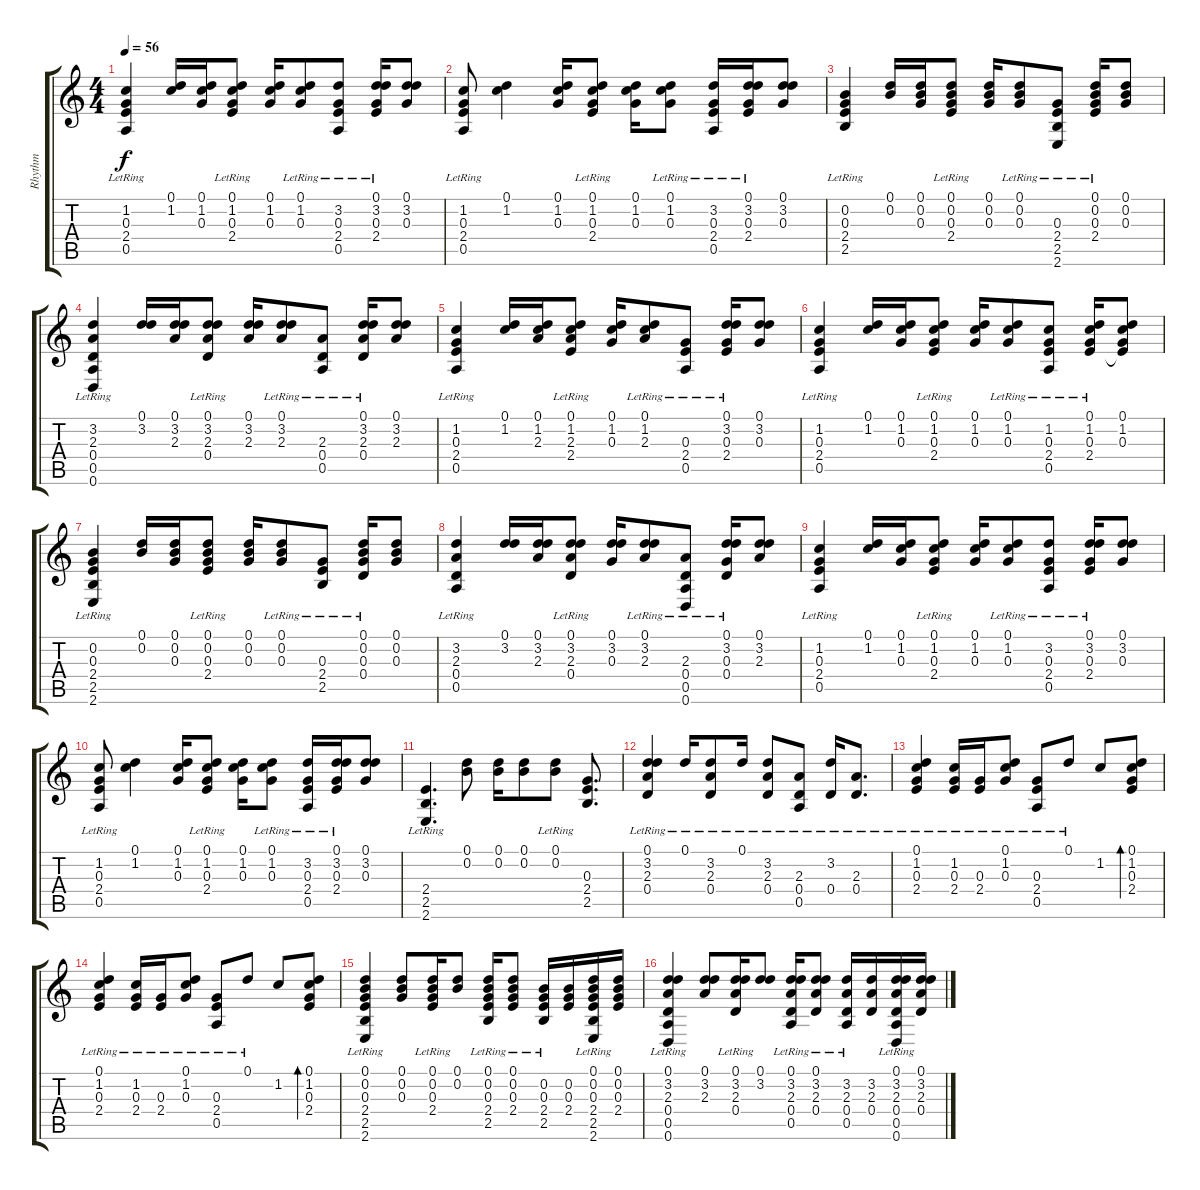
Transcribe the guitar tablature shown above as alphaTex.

\track ("Rhythm" "Rhythm") {instrument distortionguitar}
\staff {score tabs}
\tuning (D4 B3 G3 D3 A2 D2) {hide}
\ts (4 4)
\tempo 56
\clef g2
\ks c
(1.2 0.3{lr} 2.4{lr} 0.5{lr}).4{dy f} (0.1 1.2).16 (0.1 1.2 0.3).16 (0.1 1.2 0.3 2.4{lr}).8 (0.1 1.2 0.3).16 (0.1{lr} 1.2{lr} 0.3).8 (3.2 0.3 2.4 0.5{lr}).8 (0.1 3.2 0.3 2.4{lr}).16 (0.1 3.2 0.3).8 |
(1.2 0.3{lr} 2.4{lr} 0.5{lr}).8 (0.1 1.2).4 (0.1 1.2 0.3).16 (0.1 1.2 0.3 2.4{lr}).8 (0.1 1.2 0.3).16 (0.1{lr} 1.2{lr} 0.3).8 (3.2 0.3 2.4 0.5{lr}).16 (0.1 3.2 0.3 2.4{lr}).16 (0.1 3.2 0.3).8 |
(0.2 0.3{lr} 2.4{lr} 2.5{lr}).4 (0.1 0.2).16 (0.1 0.2 0.3).16 (0.1 0.2 0.3 2.4{lr}).8 (0.1 0.2 0.3).16 (0.1{lr} 0.2{lr} 0.3).8 (0.3 2.4 2.5{lr} 2.6).8 (0.1 0.2 0.3 2.4{lr}).16 (0.1 0.2 0.3).8 |
(3.2 2.3{lr} 0.4{lr} 0.5{lr} 0.6{lr}).4 (0.1 3.2).16 (0.1 3.2 2.3).16 (0.1 3.2 2.3 0.4{lr}).8 (0.1 3.2 2.3).16 (0.1{lr} 3.2{lr} 2.3).8 (2.3 0.4 0.5{lr}).8 (0.1 3.2 2.3 0.4{lr}).16 (0.1 3.2 2.3).8 |
(1.2 0.3{lr} 2.4{lr} 0.5{lr}).4 (0.1 1.2).16 (0.1 1.2 2.3).16 (0.1 1.2 2.3 2.4{lr}).8 (0.1 1.2 0.3).16 (0.1{lr} 1.2{lr} 2.3).8 (0.3 2.4 0.5{lr}).8 (0.1 3.2 0.3 2.4{lr}).16 (0.1 3.2 0.3).8 |
(1.2 0.3{lr} 2.4{lr} 0.5{lr}).4 (0.1 1.2).16 (0.1 1.2 0.3).16 (0.1 1.2 0.3 2.4{lr}).8 (0.1 1.2 0.3).16 (0.1{lr} 1.2{lr} 0.3).8 (1.2 0.3 2.4 0.5{lr}).8 (0.1 1.2 0.3 2.4{lr}).16 (0.1 1.2 0.3 2.4{t}).8 |
(0.2 0.3{lr} 2.4{lr} 2.5{lr} 2.6{lr}).4 (0.1 0.2).16 (0.1 0.2 0.3).16 (0.1 0.2 0.3 2.4{lr}).8 (0.1 0.2 0.3).16 (0.1{lr} 0.2{lr} 0.3).8 (0.3 2.4 2.5{lr}).8 (0.1 0.2 0.3 0.4{lr}).16 (0.1 0.2 0.3).8 |
(3.2 2.3{lr} 0.4{lr} 0.5{lr}).4 (0.1 3.2).16 (0.1 3.2 2.3).16 (0.1 3.2 2.3 0.4{lr}).8 (0.1 3.2 0.3).16 (0.1{lr} 3.2{lr} 2.3).8 (2.3 0.4 0.5{lr} 0.6).8 (0.1 3.2 0.3 0.4{lr}).16 (0.1 3.2 2.3).8 |
(1.2 0.3{lr} 2.4{lr} 0.5{lr}).4 (0.1 1.2).16 (0.1 1.2 0.3).16 (0.1 1.2 0.3 2.4{lr}).8 (0.1 1.2 0.3).16 (0.1{lr} 1.2{lr} 0.3).8 (3.2 0.3 2.4 0.5{lr}).8 (0.1 3.2 0.3 2.4{lr}).16 (0.1 3.2 0.3).8 |
(1.2 0.3{lr} 2.4{lr} 0.5{lr}).8 (0.1 1.2).4 (0.1 1.2 0.3).16 (0.1 1.2 0.3 2.4{lr}).8 (0.1 1.2 0.3).16 (0.1{lr} 1.2{lr} 0.3).8 (3.2 0.3 2.4 0.5{lr}).16 (0.1 3.2 0.3 2.4{lr}).16 (0.1 3.2 0.3).8 |
(2.4{lr} 2.5{lr} 2.6).4{d volume 4} (0.1 0.2).8 (0.1 0.2).16 (0.1 0.2).8 (0.1{lr} 0.2{lr}).8 (0.3 2.4 2.5).8{d} |
(0.1 3.2{lr} 2.3{lr} 0.4).4 0.1{lr}.16 (3.2{lr} 2.3{lr} 0.4{lr}).8 0.1{lr}.16 (3.2{lr} 2.3{lr} 0.4{lr}).8 (2.3{lr} 0.4{lr} 0.5{lr}).8 (3.2{lr} 0.4).16 (2.3{lr} 0.4{lr}).8{d} |
(0.1{lr} 1.2 0.3 2.4).4 (1.2{lr} 0.3 2.4).16 (0.3 2.4{lr}).16 (0.1{lr} 1.2{lr} 0.3).8 (0.3 2.4{lr} 0.5{lr}).8 0.1{lr}.8 1.2.8 (0.1 1.2 0.3 2.4).8{bd 60} |
(0.1{lr} 1.2 0.3 2.4).4 (1.2{lr} 0.3 2.4).16 (0.3 2.4{lr}).16 (0.1{lr} 1.2{lr} 0.3).8 (0.3 2.4{lr} 0.5{lr}).8 0.1{lr}.8 1.2.8 (0.1 1.2 0.3 2.4).8{bd 60} |
(0.1 0.2 0.3 2.4{lr} 2.5{lr} 2.6{lr}).4 (0.1 0.2 0.3).8 (0.1 0.2 0.3{lr} 2.4{lr}).16 (0.1 0.2).8 (0.1 0.2 0.3 2.4 2.5{lr}).16 (0.1 0.2 0.3 2.4{lr}).8 (0.2 0.3 2.4 2.5{lr}).16 (0.2 0.3 2.4).16 (0.1 0.2 0.3 2.4 2.5{lr} 2.6{lr}).16 (0.1 0.2 0.3 2.4).16 |
(0.1 3.2 2.3 0.4{lr} 0.5{lr} 0.6{lr}).4 (0.1 3.2 2.3).8 (0.1 3.2 2.3{lr} 0.4{lr}).16 (0.1 3.2).8 (0.1 3.2 2.3 0.4 0.5{lr}).16 (0.1 3.2 2.3 0.4{lr}).8 (3.2 2.3 0.4 0.5{lr}).16 (3.2 2.3 0.4).16 (0.1 3.2 2.3 0.4 0.5{lr} 0.6{lr}).16 (0.1 3.2 2.3 0.4).16
